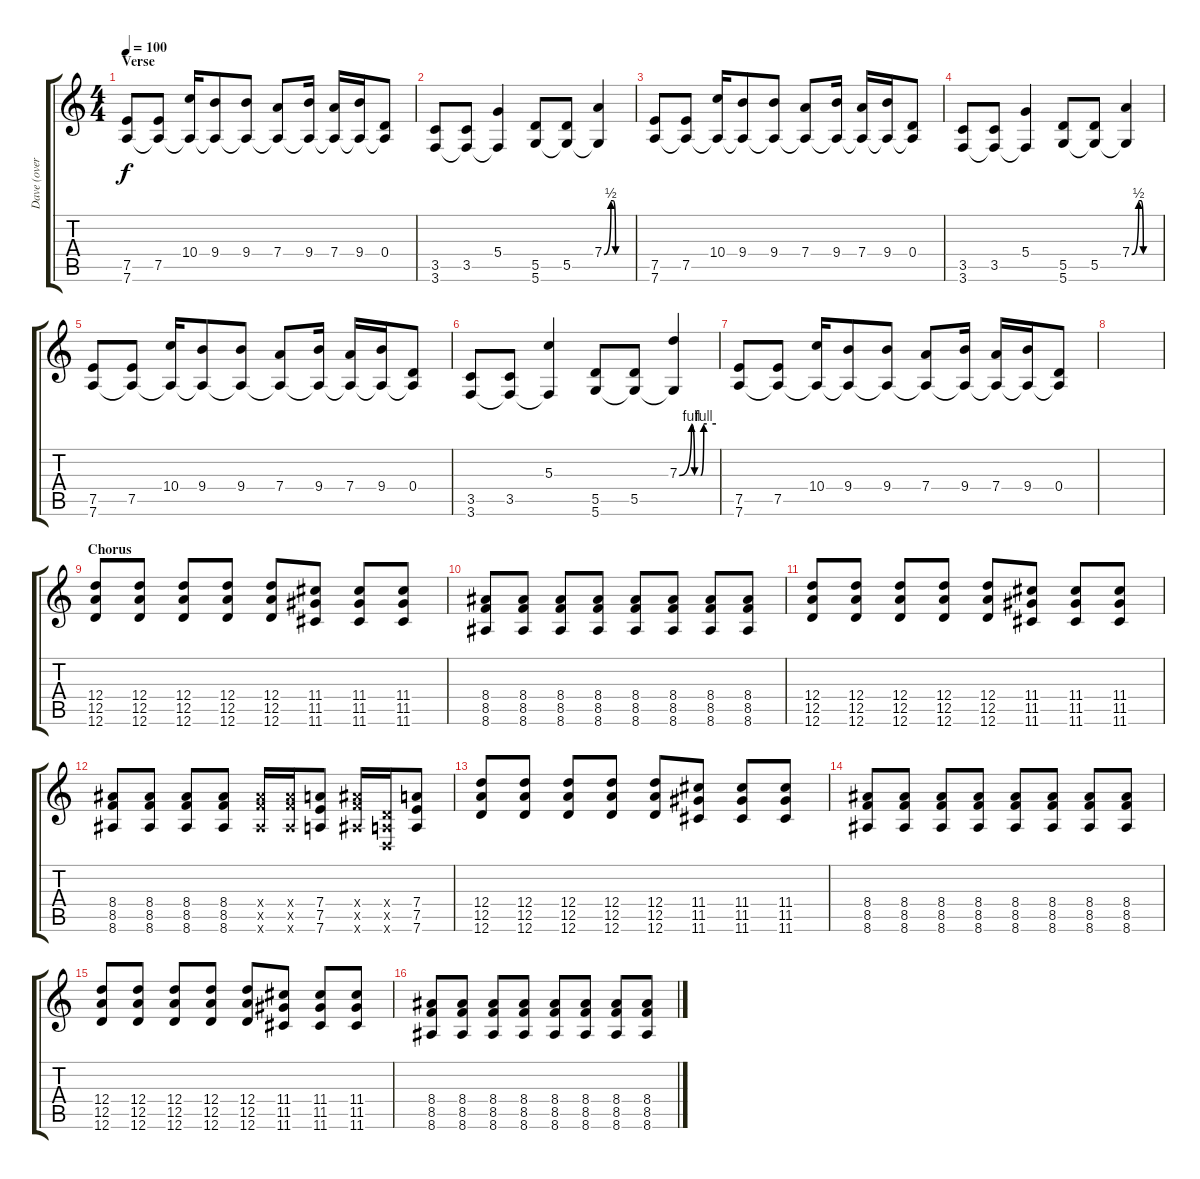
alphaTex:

\track ("Dave (overdub)" "Dave (over") {instrument distortionguitar}
\staff {score tabs}
\tuning (E4 B3 G3 D3 A2 D2) {hide}
\ts (4 4)
\section ("" "Verse")
\tempo 100
\clef g2
\ks c
(7.5 7.6).8{dy f volume 13 instrument distortionguitar} (7.5 7.6{t}).8 (10.4 7.6{t}).16 (9.4 7.6{t}).8 (9.4 7.6{t}).8 (7.4 7.6{t}).8 (9.4 7.6{t}).16 (7.4 7.6{t}).16 (9.4 7.6{t}).16 (0.4 7.6{t}).8 |
(3.5 3.6).8 (3.5 3.6{t}).8 (5.4 3.6{t}).4 (5.5 5.6).8 (5.5 5.6{t}).8 (7.4{be (custom 0 0 15 2 20 2 25 0 30 0 45 0 60 0)} 5.6{t}).4 |
(7.5 7.6).8{instrument distortionguitar} (7.5 7.6{t}).8 (10.4 7.6{t}).16 (9.4 7.6{t}).8 (9.4 7.6{t}).8 (7.4 7.6{t}).8 (9.4 7.6{t}).16 (7.4 7.6{t}).16 (9.4 7.6{t}).16 (0.4 7.6{t}).8 |
(3.5 3.6).8 (3.5 3.6{t}).8 (5.4 3.6{t}).4 (5.5 5.6).8 (5.5 5.6{t}).8 (7.4{be (custom 0 0 15 2 20 2 25 0 30 0 45 0 60 0)} 5.6{t}).4 |
(7.5 7.6).8{instrument distortionguitar} (7.5 7.6{t}).8 (10.4 7.6{t}).16 (9.4 7.6{t}).8 (9.4 7.6{t}).8 (7.4 7.6{t}).8 (9.4 7.6{t}).16 (7.4 7.6{t}).16 (9.4 7.6{t}).16 (0.4 7.6{t}).8 |
(3.5 3.6).8 (3.5 3.6{t}).8 (5.3 3.6{t}).4 (5.5 5.6).8 (5.5 5.6{t}).8 (7.3{be (custom 0 0 20 4 25 0 30 0 35 0 40 4 45 4 60 4)} 5.6{t}).4 |
(7.5 7.6).8{instrument distortionguitar} (7.5 7.6{t}).8 (10.4 7.6{t}).16 (9.4 7.6{t}).8 (9.4 7.6{t}).8 (7.4 7.6{t}).8 (9.4 7.6{t}).16 (7.4 7.6{t}).16 (9.4 7.6{t}).16 (0.4 7.6{t}).8 |
|
\section ("" "Chorus")
(12.4 12.5 12.6).8{volume 13} (12.4 12.5 12.6).8 (12.4 12.5 12.6).8 (12.4 12.5 12.6).8 (12.4 12.5 12.6).8 (11.4 11.5 11.6).8 (11.4 11.5 11.6).8 (11.4 11.5 11.6).8 |
(8.4 8.5 8.6).8 (8.4 8.5 8.6).8 (8.4 8.5 8.6).8 (8.4 8.5 8.6).8 (8.4 8.5 8.6).8 (8.4 8.5 8.6).8 (8.4 8.5 8.6).8 (8.4 8.5 8.6).8 |
(12.4 12.5 12.6).8 (12.4 12.5 12.6).8 (12.4 12.5 12.6).8 (12.4 12.5 12.6).8 (12.4 12.5 12.6).8 (11.4 11.5 11.6).8 (11.4 11.5 11.6).8 (11.4 11.5 11.6).8 |
(8.4 8.5 8.6).8 (8.4 8.5 8.6).8 (8.4 8.5 8.6).8 (8.4 8.5 8.6).8 (8.4{x} 8.5{x} 8.6{x}).16 (8.4{x} 8.5{x} 8.6{x}).16 (7.4 7.5 7.6).8 (8.4{x} 8.5{x} 8.6{x}).16 (0.4{x} 0.5{x} 0.6{x}).16 (7.4 7.5 7.6).8 |
(12.4 12.5 12.6).8{volume 13} (12.4 12.5 12.6).8 (12.4 12.5 12.6).8 (12.4 12.5 12.6).8 (12.4 12.5 12.6).8 (11.4 11.5 11.6).8 (11.4 11.5 11.6).8 (11.4 11.5 11.6).8 |
(8.4 8.5 8.6).8 (8.4 8.5 8.6).8 (8.4 8.5 8.6).8 (8.4 8.5 8.6).8 (8.4 8.5 8.6).8 (8.4 8.5 8.6).8 (8.4 8.5 8.6).8 (8.4 8.5 8.6).8 |
(12.4 12.5 12.6).8 (12.4 12.5 12.6).8 (12.4 12.5 12.6).8 (12.4 12.5 12.6).8 (12.4 12.5 12.6).8 (11.4 11.5 11.6).8 (11.4 11.5 11.6).8 (11.4 11.5 11.6).8 |
(8.4 8.5 8.6).8 (8.4 8.5 8.6).8 (8.4 8.5 8.6).8 (8.4 8.5 8.6).8 (8.4 8.5 8.6).8 (8.4 8.5 8.6).8 (8.4 8.5 8.6).8 (8.4 8.5 8.6).8
